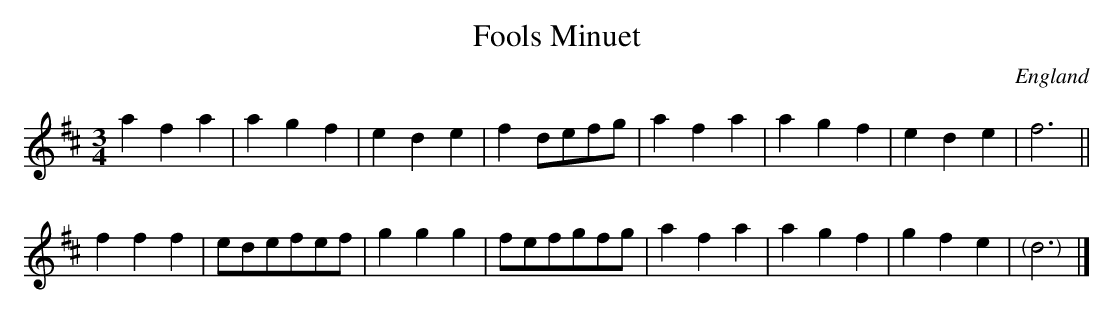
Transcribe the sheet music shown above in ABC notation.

X:1
T:Fools Minuet
L:1/8
M:3/4
O:England
K:D major
a2 f2 a2 | a2 g2 f2 | e2 d2 e2 | f2 defg | a2 f2 a2 | a2 g2 f2 | e2 d2 e2 | f6 ||
f2 f2 f2 | edefef | g2 g2 g2 | fefgfg | a2 f2 a2 | a2 g2 f2 | g2 f2 e2 | "<("">)"d6 |]
